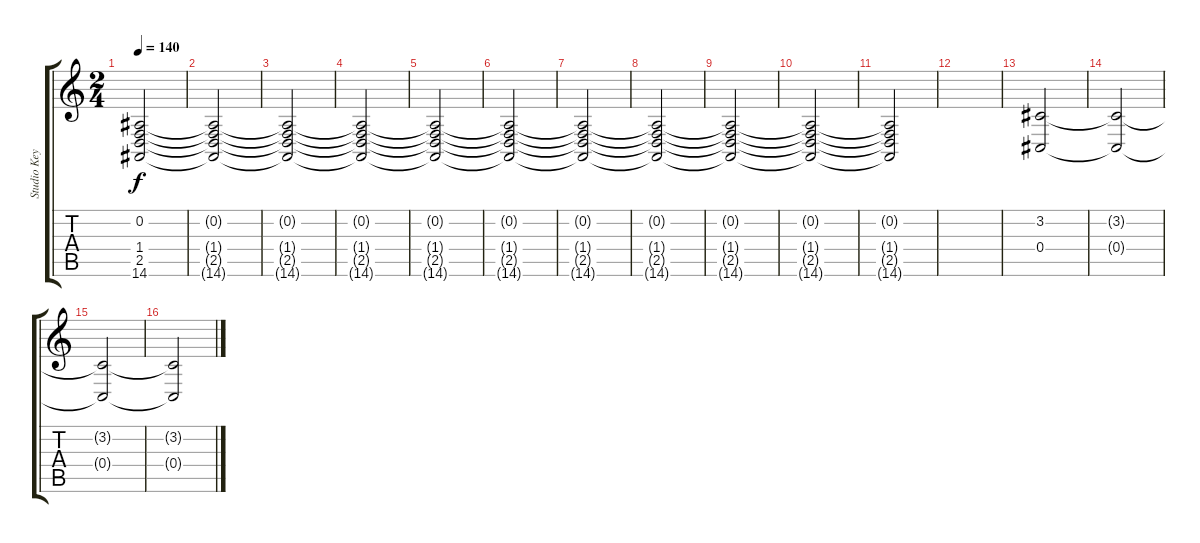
\track ("Studio Keyboard" "Studio Key") {instrument stringensemble1}
\staff {score tabs}
\tuning (Eb4 Bb3 Gb3 Db3 Ab2 Eb2) {hide}
\ts (2 4)
\tempo 140
\clef g2
\ks c
(0.2{t} 1.4{t} 2.5{t} 14.6{t}).2{dy f} |
(0.2{t} 1.4{t} 2.5{t} 14.6{t}).2 |
(0.2{t} 1.4{t} 2.5{t} 14.6{t}).2 |
(0.2{t} 1.4{t} 2.5{t} 14.6{t}).2 |
(0.2{t} 1.4{t} 2.5{t} 14.6{t}).2 |
(0.2{t} 1.4{t} 2.5{t} 14.6{t}).2 |
(0.2{t} 1.4{t} 2.5{t} 14.6{t}).2 |
(0.2{t} 1.4{t} 2.5{t} 14.6{t}).2 |
(0.2{t} 1.4{t} 2.5{t} 14.6{t}).2 |
(0.2{t} 1.4{t} 2.5{t} 14.6{t}).2 |
(0.2{t} 1.4{t} 2.5{t} 14.6{t}).2 |
|
(3.2 0.4).2 |
(3.2{t} 0.4{t}).2 |
(3.2{t} 0.4{t}).2 |
(3.2{t} 0.4{t}).2
